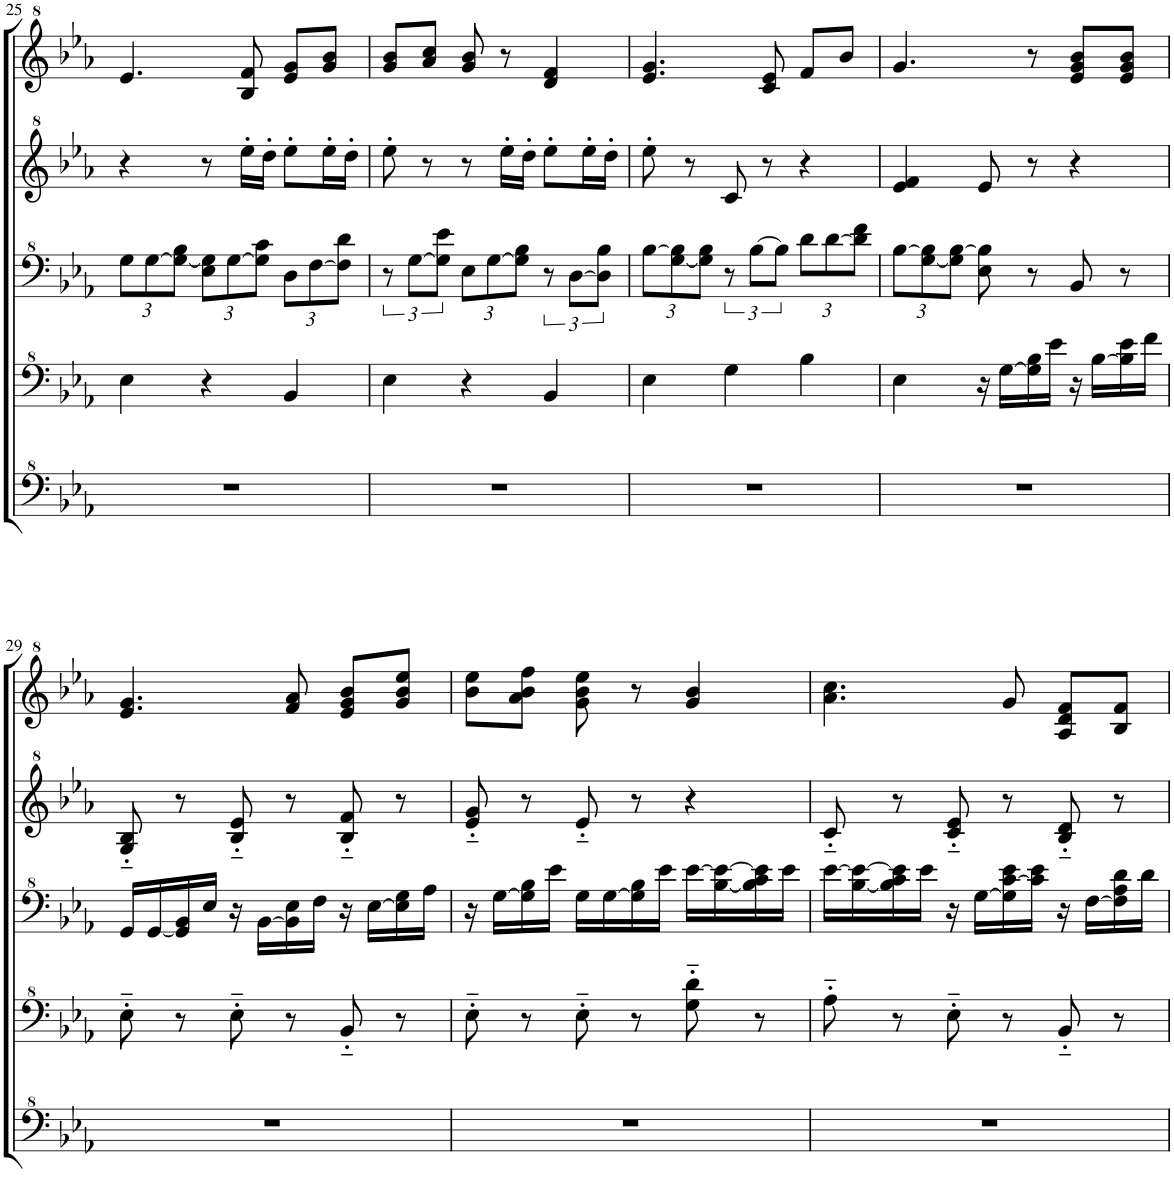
**kern	**kern	**kern	**kern	**kern
*part1	*part1	*part1	*part1	*part1
*staff5	*staff4	*staff3	*staff2	*staff1
*I"Model III	*	*	*	*
!!LO:PB:g=z
*clefF^4	*clefF^4	*clefF^4	*clefG^2	*clefG^2
*k[b-e-a-]	*k[b-e-a-]	*k[b-e-a-]	*k[b-e-a-]	*k[b-e-a-]
*M3/4	*M3/4	*M3/4	*M3/4	*M3/4
*	*	*Xbrackettup	*	*
=25	=25	=25	=25	=25
2.r	4e-\	12g\L	4r	4.ee-/
.	.	[12g\	.	.
.	.	12g\_ 12b-\J	.	.
.	4r	12e-\ 12g\]L	8r	.
.	.	[12g\	.	.
.	.	.	16eee-'\LL	8b-/ 8ff/
.	.	12g\] 12cc\J	.	.
.	.	.	16ddd'\JJ	.
.	4B-/	12d\L	8eee-'\L	8ee-/ 8gg/L
.	.	[12f\	.	.
.	.	.	16eee-'\L	8gg/ 8bb-/J
.	.	12f\] 12dd\J	.	.
.	.	.	16ddd'\JJ	.
=26	=26	=26	=26	=26
*	*	*brackettup	*	*
2.r	4e-\	12r	8eee-'\	8gg/ 8bb-/L
.	.	[12g\L	.	.
.	.	.	8r	8aa-/ 8ccc/J
.	.	12g\] 12ee-\J	.	.
*	*	*Xbrackettup	*	*
.	4r	12e-\L	8r	8gg/ 8bb-/
.	.	[12g\	.	.
.	.	.	16eee-'\LL	8r
.	.	12g\] 12b-\J	.	.
.	.	.	16ddd'\JJ	.
*	*	*brackettup	*	*
.	4B-/	12r	8eee-'\L	4dd/ 4ff/
.	.	[12d\L	.	.
.	.	.	16eee-'\L	.
.	.	12d\] 12b-\J	.	.
.	.	.	16ddd'\JJ	.
=27	=27	=27	=27	=27
*	*	*Xbrackettup	*	*
2.r	4e-\	[12b-\L	8eee-'\	4.ee-/ 4.gg/
.	.	[12g\ 12b-\]	.	.
.	.	.	8r	.
.	.	12g\] 12b-\J	.	.
*	*	*brackettup	*	*
.	4g\	12r	8cc/	.
.	.	[12b-\L	.	.
.	.	.	8r	8cc/ 8ee-/
.	.	12b-\J]	.	.
*	*	*Xbrackettup	*	*
.	4b-\	12dd\L	4r	8ff/L
.	.	[12dd\	.	.
.	.	.	.	8bb-/J
.	.	12dd\] 12ff\J	.	.
=28	=28	=28	=28	=28
2.r	4e-\	[12b-\L	4ee-/ 4ff/	4.gg/
.	.	[12g\ 12b-\]	.	.
.	.	12g\] [12b-\J	.	.
.	16r	8e-\ 8b-\]	8ee-/	.
.	[16g\LL	.	.	.
.	16g\] 16b-\	8r	8r	8r
.	16ee-\JJ	.	.	.
.	16r	8B-/	4r	8ee-/ 8gg/ 8bb-/L
.	[16b-\LL	.	.	.
.	16b-\] 16ee-\	8r	.	8ee-/ 8gg/ 8bb-/J
.	16ff\JJ	.	.	.
!!LO:LB:g=z
=29	=29	=29	=29	=29
2.r	8e-'~\	16G/LL	8g/'~ 8b-/'~	4.ee-/ 4.gg/
.	.	[16G/	.	.
.	8r	16G/] 16B-/	8r	.
.	.	16e-/JJ	.	.
.	8e-'~\	16r	8b-/'~ 8ee-/'~	.
.	.	[16B-\LL	.	.
.	8r	16B-\] 16e-\	8r	8ff/ 8aa-/
.	.	16f\JJ	.	.
.	8B-'~/	16r	8b-/'~ 8ff/'~	8ee-/ 8gg/ 8bb-/L
.	.	[16e-\LL	.	.
.	8r	16e-\] 16g\	8r	8gg/ 8bb-/ 8eee-/J
.	.	16a-\JJ	.	.
=30	=30	=30	=30	=30
2.r	8e-'~\	16r	8ee-/'~ 8gg/'~	8bb-\ 8eee-\L
.	.	[16g\LL	.	.
.	8r	16g\] 16b-\	8r	8aa-\ 8bb-\ 8fff\J
.	.	16ee-\JJ	.	.
.	8e-'~\	16g\LL	8ee-'~/	8gg\ 8bb-\ 8eee-\
.	.	[16g\	.	.
.	8r	16g\] 16b-\	8r	8r
.	.	16ee-\JJ	.	.
.	8g\'~ 8dd\'~	[16ee-\LL	4r	4gg/ 4bb-/
.	.	[16b-\ 16ee-\_	.	.
.	8r	16b-\] 16cc\ 16ee-\]	.	.
.	.	16ee-\JJ	.	.
=31	=31	=31	=31	=31
2.r	8a-'~\	[16ee-\LL	8cc'~/	4.aa-\ 4.ccc\
.	.	[16b-\ 16ee-\_	.	.
.	8r	16b-\] 16cc\ 16ee-\]	8r	.
.	.	16ee-\JJ	.	.
.	8e-'~\	16r	8cc/'~ 8ee-/'~	.
.	.	[16g\LL	.	.
.	8r	16g\] [16cc\ 16ee-\	8r	8gg/
.	.	16cc\] 16ee-\JJ	.	.
.	8B-'~/	16r	8b-/'~ 8dd/'~	8a-/ 8dd/ 8ff/L
.	.	[16f\LL	.	.
.	8r	16f\] 16a-\ 16dd\	8r	8b-/ 8ff/J
.	.	16dd\JJ	.	.
=	=	=	=	=
*-	*-	*-	*-	*-
